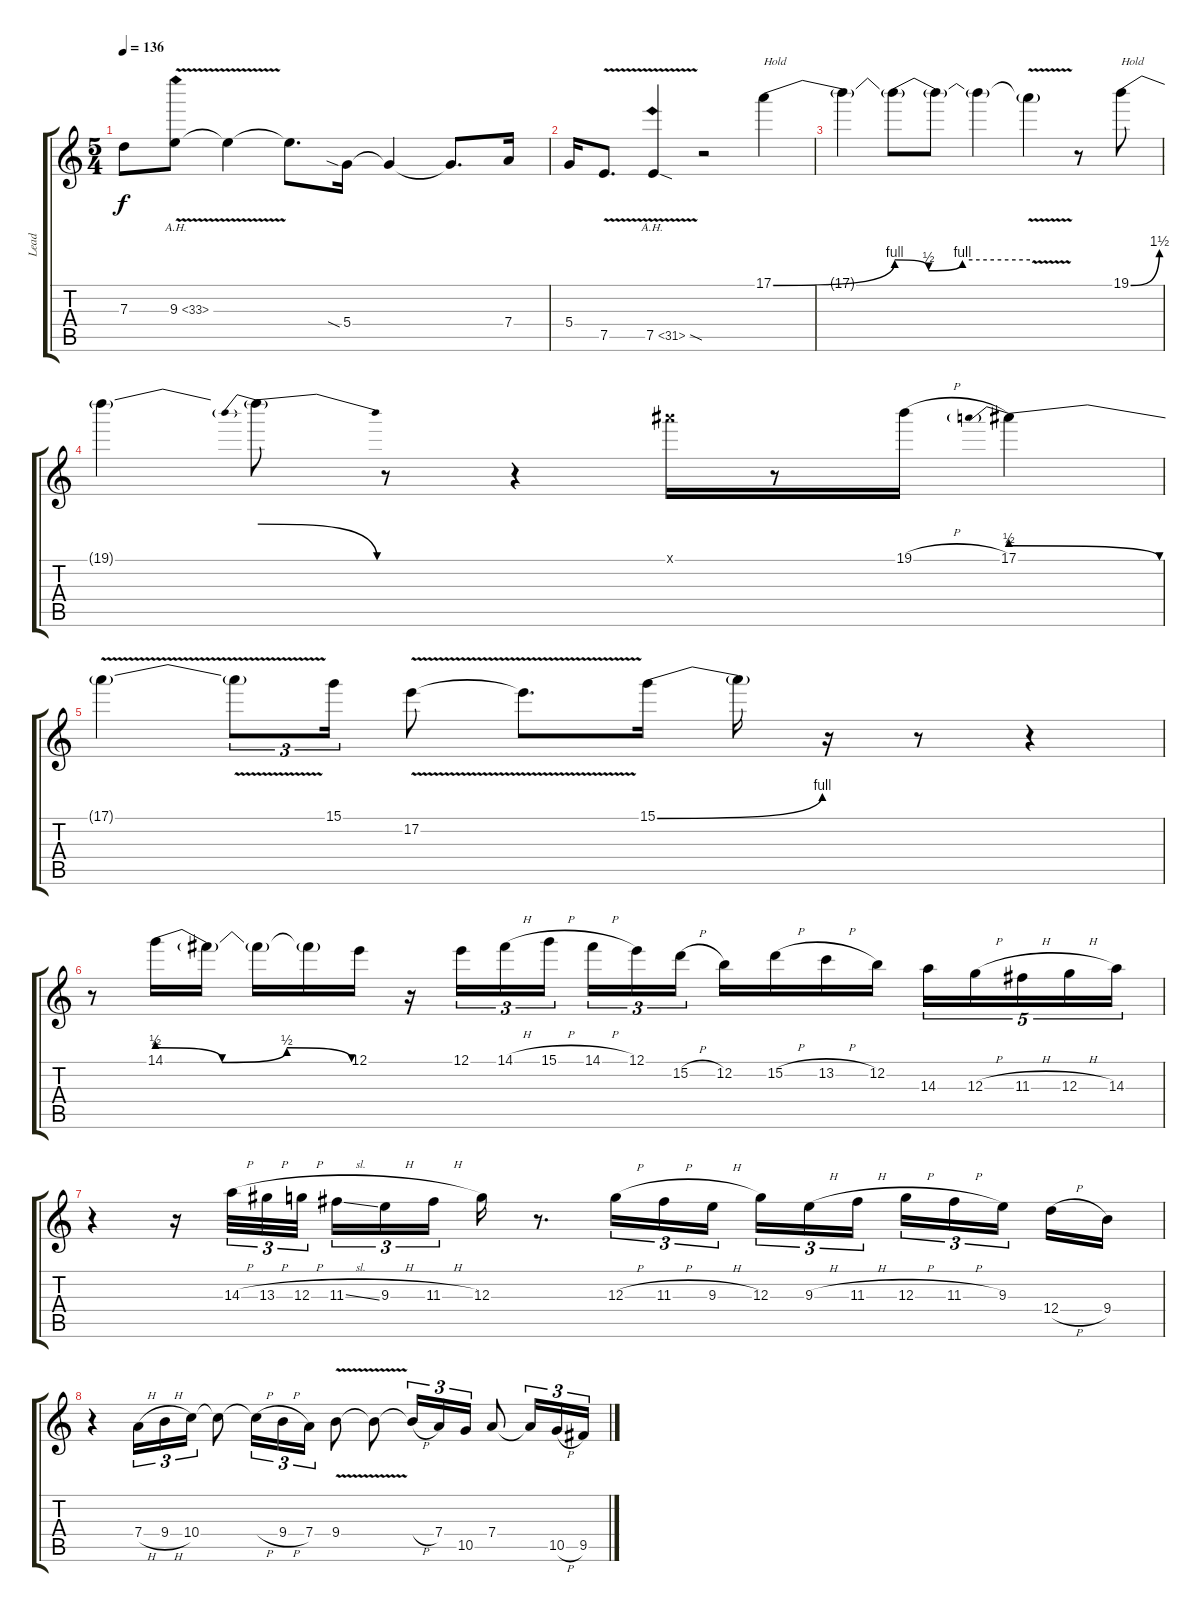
\track ("Lead" "Lead") {instrument distortionguitar}
\staff {score tabs}
\tuning (E4 B3 G3 D3 A2 E2) {hide}
\ts (5 4)
\tempo 136
\clef g2
\ks c
7.3.8{dy f} 9.3{ah 24 v}.8 9.3{t}.4 9.3{t}.8{d} 5.4{sia}.16 5.4{t}.4 5.4{t}.8{d} 7.4.16 |
5.4.16 7.5{v}.8{d} 7.5{ah 24 v sod}.4 r.2 17.1{be (bend 0 0 60 4)}.4{txt "Hold"} |
17.1{t}.4 17.1{be (custom 0 4 15 2 30 4 60 4) t}.8 17.1{t}.8 17.1{t}.4 17.1{v t}.4 r.8 19.1{be (bend 0 0 60 6)}.8{txt "Hold"} |
19.1{t}.4 19.1{be (prebendrelease 0 6 60 0) t}.8 r.8 r.4 18.1{x}.16 r.8 19.1{h}.16 17.1{be (prebendrelease 0 2 60 0)}.4 |
17.1{v t}.4 17.1{t}.8{tu (3 2)} 15.1.16{tu (3 2)} 17.2{v}.8 17.2{t}.8{d} 15.1{be (bend 0 0 60 4)}.16 15.1{t}.16 r.16 r.8 r.4 |
r.8 14.1{be (custom 0 2 20 0 40 2 60 0)}.16 14.1{t}.16 14.1{t}.16 14.1{t}.16 12.1.16 r.16 12.1.16{tu (3 2)} 14.1{h}.16{tu (3 2)} 15.1{h}.16{tu (3 2) beam splitsecondary} 14.1{h}.16{tu (3 2)} 12.1.16{tu (3 2)} 15.2{h}.16{tu (3 2)} 12.2.16 15.2{h}.16 13.2{h}.16 12.2.16 14.3.16{tu (5 4)} 12.3{h}.16{tu (5 4)} 11.3{h}.16{tu (5 4)} 12.3{h}.16{tu (5 4)} 14.3.16{tu (5 4)} |
r.4 r.16 14.3{h}.32{tu (3 2)} 13.3{h}.32{tu (3 2)} 12.3{h}.32{tu (3 2) beam splitsecondary} 11.3{sl}.16{tu (3 2)} 9.3{h}.16{tu (3 2)} 11.3{h}.16{tu (3 2)} 12.3.16 r.8{d} 12.3{h}.16{tu (3 2)} 11.3{h}.16{tu (3 2)} 9.3{h}.16{tu (3 2) beam splitsecondary} 12.3.16{tu (3 2)} 9.3{h}.16{tu (3 2)} 11.3{h}.16{tu (3 2)} 12.3{h}.16{tu (3 2)} 11.3{h}.16{tu (3 2)} 9.3.16{tu (3 2) beam splitsecondary} 12.4{h}.16 9.4.16 |
r.4 7.4{h}.16{tu (3 2)} 9.4{h}.16{tu (3 2)} 10.4.16{tu (3 2)} 10.4{t}.8 10.4{h t}.16{tu (3 2)} 9.4{h}.16{tu (3 2)} 7.4.16{tu (3 2)} 9.4{v}.8 9.4{t}.8 9.4{h t}.16{tu (3 2)} 7.4.16{tu (3 2)} 10.5.16{tu (3 2)} 7.4.8 7.4{t}.16{tu (3 2)} 10.5{h}.16{tu (3 2)} 9.5{h}.16{tu (3 2)}
